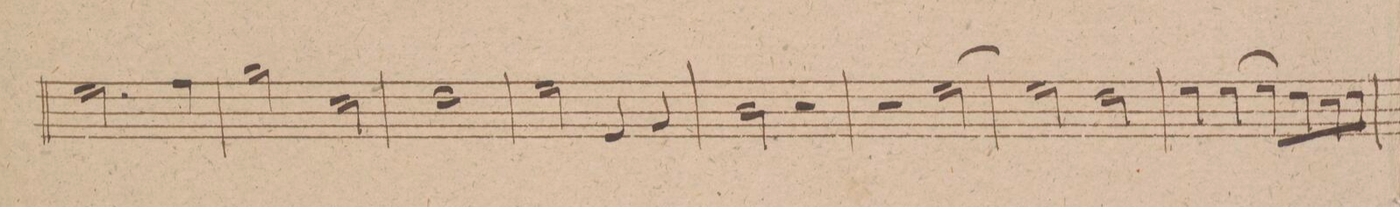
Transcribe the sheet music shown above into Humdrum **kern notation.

**kern	**dynam
*I"Oboe 2do in	*
*clefG2	*
*k[f#c#g#d#]	*
*met(c)	*
*M4/4	*
2.ee\	.
4ff#\	.
=269	=269
2gg#\	.
2cc#\	.
=270	=270
1dd#\	.
=271	=271
2ee\	.
4e/	.
4g#/	.
=272	=272
2b\	.
2r	.
=273	=273
2r	.
[2ee\	.
=274	=274
2ee\]	.
2dd#\	.
=275	=275
4ee\	.
[4ee\	.
8ee\L]	.
8dd#\	.
8cc#\	.
8dd#\J	.
=276	=276
*-	*-
